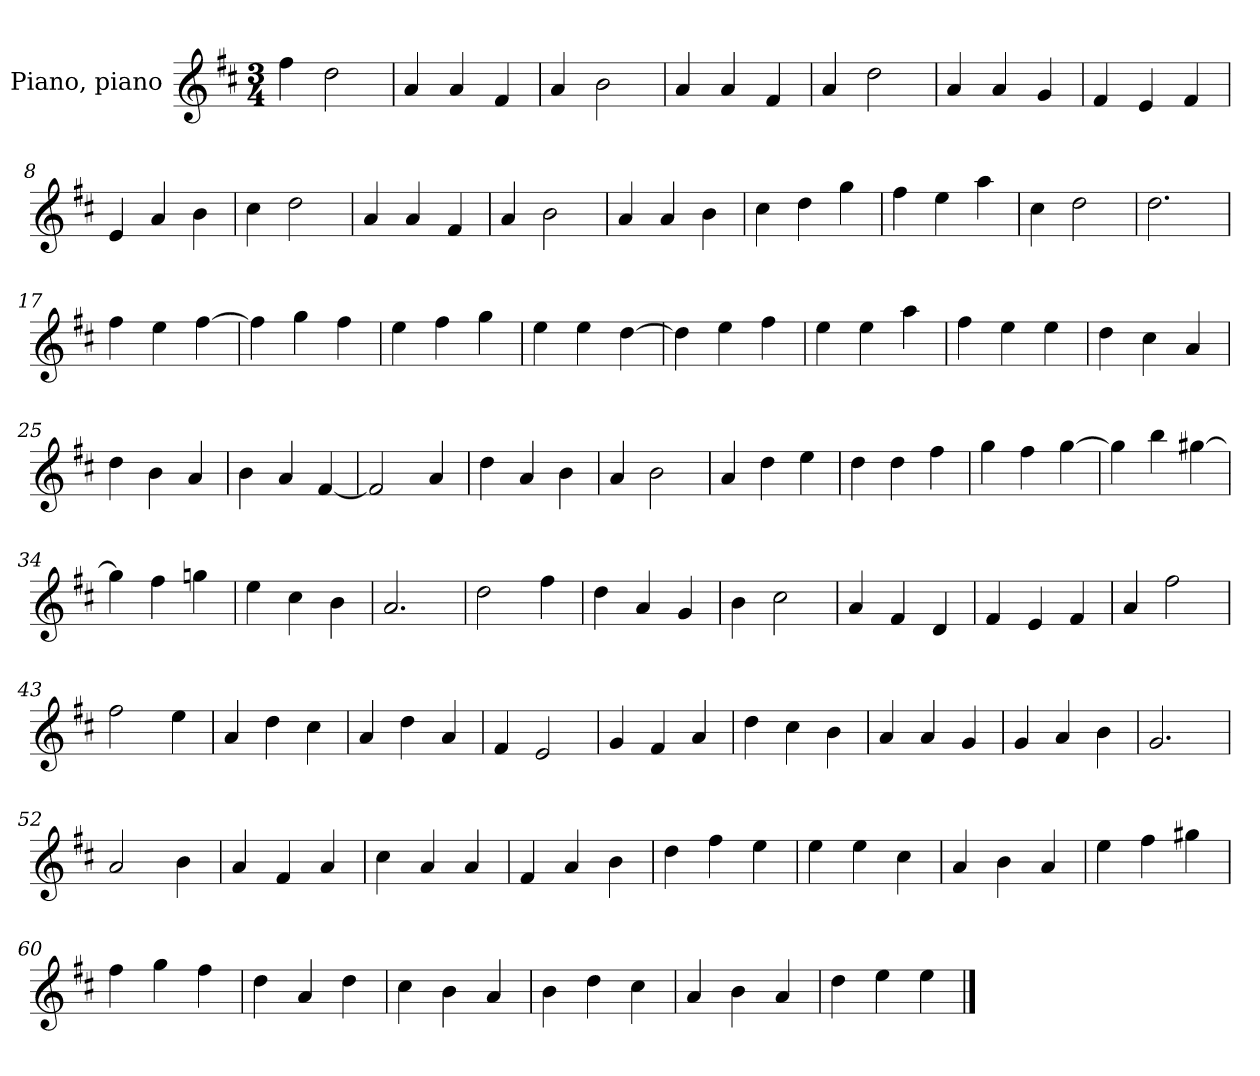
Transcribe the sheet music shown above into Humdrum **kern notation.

**kern
*part1
*staff1
*I"Piano, piano
*clefG2
*k[f#c#]
*M3/4
*MM129
=1
4ff#\
2dd\
=2
4a/
4a/
4f#/
=3
4a/
2b\
=4
4a/
4a/
4f#/
=5
4a/
2dd\
=6
4a/
4a/
4g/
=7
4f#/
4e/
4f#/
=8
4e/
4a/
4b\
=9
4cc#\
2dd\
=10
4a/
4a/
4f#/
=11
4a/
2b\
!!LO:LB:g=z
=12
4a/
4a/
4b\
=13
4cc#\
4dd\
4gg\
=14
4ff#\
4ee\
4aa\
=15
4cc#\
2dd\
=16
2.dd\
=17
4ff#\
4ee\
[4ff#\
=18
4ff#\]
4gg\
4ff#\
=19
4ee\
4ff#\
4gg\
=20
4ee\
4ee\
[4dd\
=21
4dd\]
4ee\
4ff#\
=22
4ee\
4ee\
4aa\
=23
4ff#\
4ee\
4ee\
!!LO:LB:g=z
=24
4dd\
4cc#\
4a/
=25
4dd\
4b\
4a/
=26
4b\
4a/
[4f#/
=27
2f#/]
4a/
=28
4dd\
4a/
4b\
=29
4a/
2b\
=30
4a/
4dd\
4ee\
=31
4dd\
4dd\
4ff#\
=32
4gg\
4ff#\
[4gg\
=33
4gg\]
4bb\
[4gg#X\
=34
4gg#\]
4ff#\
4ggn\
!!LO:LB:g=z
=35
4ee\
4cc#\
4b\
=36
2.a/
=37
2dd\
4ff#\
=38
4dd\
4a/
4g/
=39
4b\
2cc#\
=40
4a/
4f#/
4d/
=41
4f#/
4e/
4f#/
=42
4a/
2ff#\
=43
2ff#\
4ee\
=44
4a/
4dd\
4cc#\
=45
4a/
4dd\
4a/
=46
4f#/
2e/
=47
4g/
4f#/
4a/
!!LO:LB:g=z
=48
4dd\
4cc#\
4b\
=49
4a/
4a/
4g/
=50
4g/
4a/
4b\
=51
2.g/
=52
2a/
4b\
=53
4a/
4f#/
4a/
=54
4cc#\
4a/
4a/
=55
4f#/
4a/
4b\
=56
4dd\
4ff#\
4ee\
=57
4ee\
4ee\
4cc#\
=58
4a/
4b\
4a/
=59
4ee\
4ff#\
4gg#X\
!!LO:LB:g=z
=60
4ff#\
4gg\
4ff#\
=61
4dd\
4a/
4dd\
=62
4cc#\
4b\
4a/
=63
4b\
4dd\
4cc#\
=64
4a/
4b\
4a/
=65
4dd\
4ee\
4ee\
==
*-
